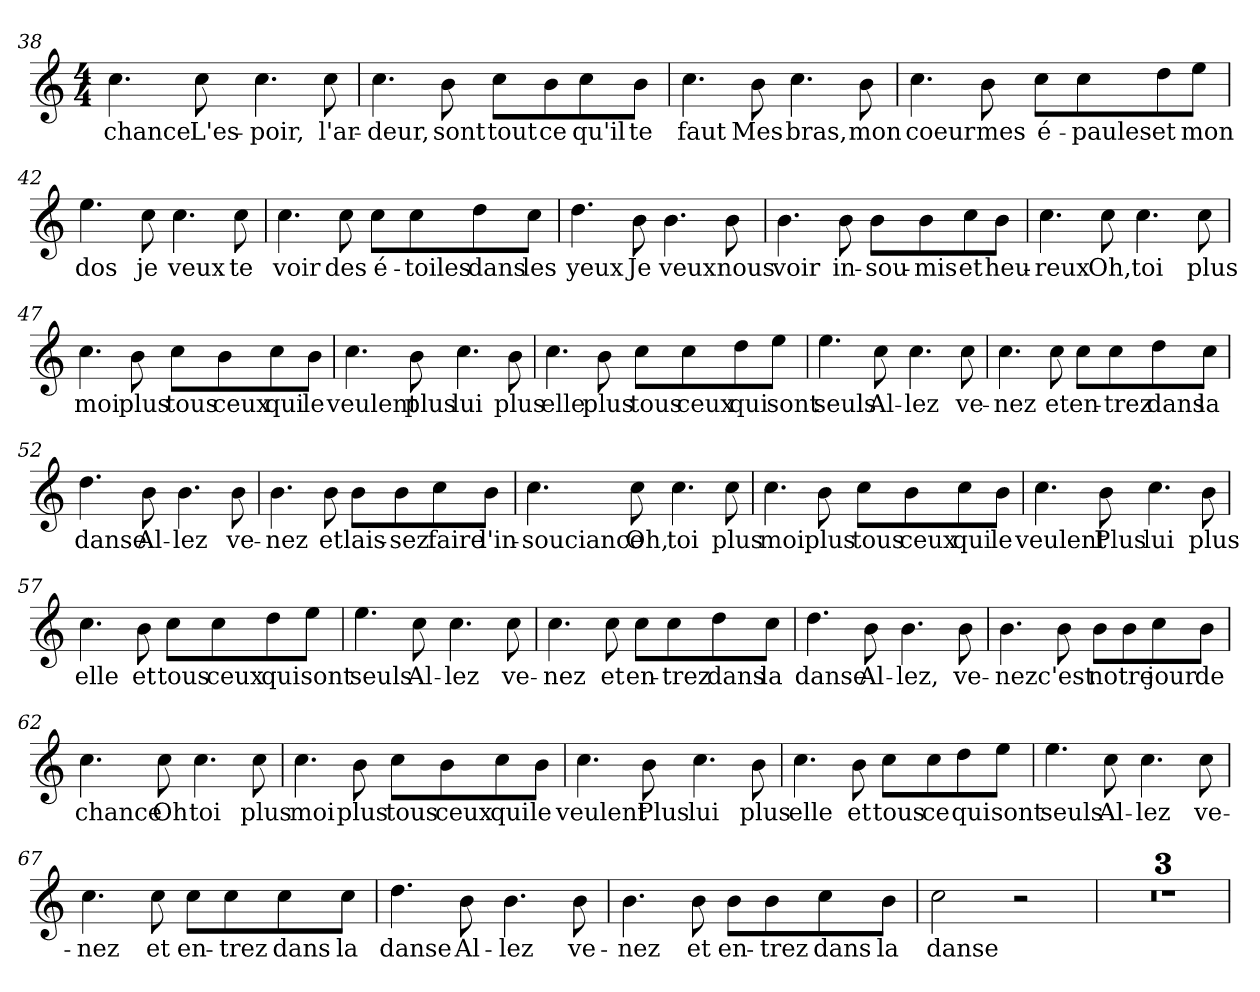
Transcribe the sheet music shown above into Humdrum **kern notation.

**kern	**text
*part1	*part1
*staff1	*staff1
*clefG2	*
*k[]	*
*C:	*
*M4/4	*
=38	=38
4.cc\	chance
8cc\	L'es-
4.cc\	-poir,
8cc\	l'ar-
=39	=39
4.cc\	-deur,
8b\	sont
8cc\L	tout
8b\	ce
8cc\	qu'il
8b\J	te
=40	=40
4.cc\	faut
8b\	Mes
4.cc\	bras,
8b\	mon
=41	=41
4.cc\	coeur
8b\	mes
8cc\L	é-
8cc\	-paules
8dd\	et
8ee\J	mon
=42	=42
4.ee\	dos
8cc\	je
4.cc\	veux
8cc\	te
=43	=43
4.cc\	voir
8cc\	des
8cc\L	é-
8cc\	-toiles
8dd\	dans
8cc\J	les
=44	=44
4.dd\	yeux
8b\	Je
4.b\	veux
8b\	nous
=45	=45
4.b\	voir
8b\	in-
8b\L	-sou-
8b\	-mis
8cc\	et
8b\J	heu-
=46	=46
4.cc\	-reux
8cc\	Oh,
4.cc\	toi
8cc\	plus
=47	=47
4.cc\	moi
8b\	plus
8cc\L	tous
8b\	ceux
8cc\	qui
8b\J	le
=48	=48
4.cc\	veulent
8b\	plus
4.cc\	lui
8b\	plus
=49	=49
4.cc\	elle
8b\	plus
8cc\L	tous
8cc\	ceux
8dd\	qui
8ee\J	sont
=50	=50
4.ee\	seuls
8cc\	Al-
4.cc\	-lez
8cc\	ve-
=51	=51
4.cc\	-nez
8cc\	et
8cc\L	en-
8cc\	-trez
8dd\	dans
8cc\J	la
=52	=52
4.dd\	danse
8b\	Al-
4.b\	-lez
8b\	ve-
=53	=53
4.b\	-nez
8b\	et
8b\L	lais-
8b\	-sez
8cc\	faire
8b\J	l'in-
=54	=54
4.cc\	-souciance
8cc\	Oh,
4.cc\	toi
8cc\	plus
=55	=55
4.cc\	moi
8b\	plus
8cc\L	tous
8b\	ceux
8cc\	qui
8b\J	le
=56	=56
4.cc\	veulent
8b\	Plus
4.cc\	lui
8b\	plus
=57	=57
4.cc\	elle
8b\	et
8cc\L	tous
8cc\	ceux
8dd\	qui
8ee\J	sont
=58	=58
4.ee\	seuls
8cc\	Al-
4.cc\	-lez
8cc\	ve-
=59	=59
4.cc\	-nez
8cc\	et
8cc\L	en-
8cc\	-trez
8dd\	dans
8cc\J	la
=60	=60
4.dd\	danse
8b\	Al-
4.b\	-lez,
8b\	ve-
=61	=61
4.b\	-nez
8b\	c'est
8b\L	notre
8b\	.
8cc\	jour
8b\J	de
=62	=62
4.cc\	chance
8cc\	Oh
4.cc\	toi
8cc\	plus
=63	=63
4.cc\	moi
8b\	plus
8cc\L	tous
8b\	ceux
8cc\	qui
8b\J	le
=64	=64
4.cc\	veulent
8b\	Plus
4.cc\	lui
8b\	plus
=65	=65
4.cc\	elle
8b\	et
8cc\L	tous
8cc\	ce
8dd\	qui
8ee\J	sont
=66	=66
4.ee\	seuls
8cc\	Al-
4.cc\	-lez
8cc\	ve-
=67	=67
4.cc\	-nez
8cc\	et
8cc\L	en-
8cc\	-trez
8cc\	dans
8cc\J	la
=68	=68
4.dd\	danse
8b\	Al-
4.b\	-lez
8b\	ve-
=69	=69
4.b\	-nez
8b\	et
8b\L	en-
8b\	-trez
8cc\	dans
8b\J	la
=70	=70
2cc\	danse
2r	.
=71	=71
1r	.
=72	=72
1r	.
=73	=73
1r	.
=	=
*-	*-
